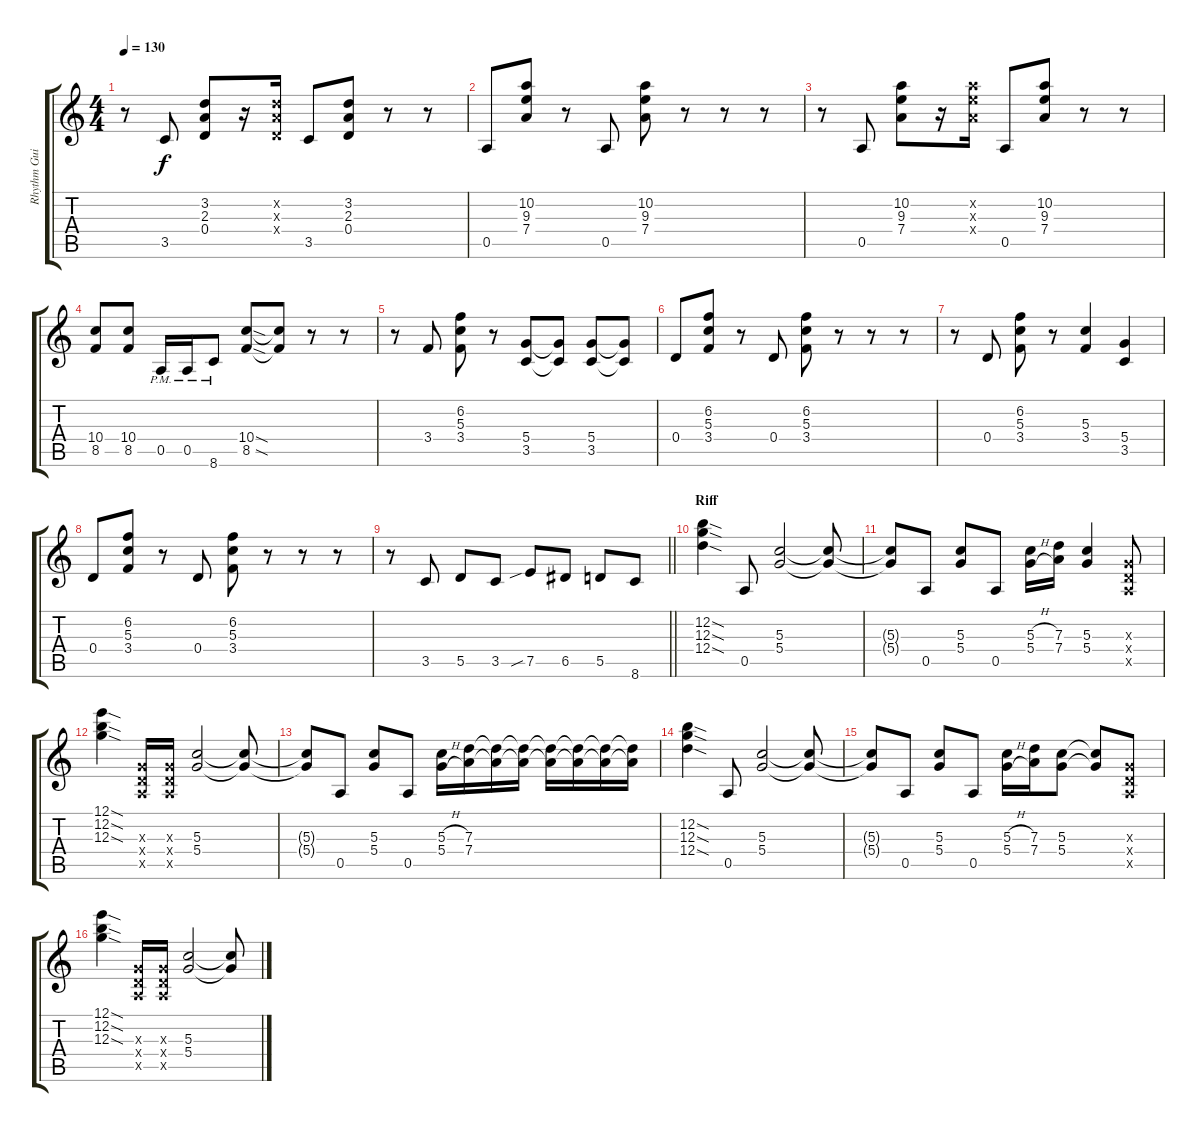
\track ("Rhythm Guitar" "Rhythm Gui") {instrument distortionguitar}
\staff {score tabs}
\tuning (E4 B3 G3 D3 A2 E2) {hide}
\ts (4 4)
\tempo 130
\clef g2
\ks c
r.8{dy f} 3.5.8 (3.2 2.3 0.4).8 r.16 (3.2{x} 2.3{x} 0.4{x}).16 3.5.8 (3.2 2.3 0.4).8 r.8 r.8 |
0.5.8 (10.2 9.3 7.4).8 r.8 0.5.8 (10.2 9.3 7.4).8 r.8 r.8 r.8 |
r.8 0.5.8 (10.2 9.3 7.4).8 r.16 (10.2{x} 9.3{x} 7.4{x}).16 0.5.8 (10.2 9.3 7.4).8 r.8 r.8 |
(10.4 8.5).8 (10.4 8.5).8 0.5{pm}.16 0.5{pm}.16 8.6{pm}.8 (10.4{sod} 8.5{sod}).8 (10.4{t} 8.5{t}).8 r.8 r.8 |
r.8 3.4.8 (6.2 5.3 3.4).8 r.8 (5.4 3.5).8 (5.4{t} 3.5{t}).8 (5.4 3.5).8 (5.4{t} 3.5{t}).8 |
0.4.8 (6.2 5.3 3.4).8 r.8 0.4.8 (6.2 5.3 3.4).8 r.8 r.8 r.8 |
r.8 0.4.8 (6.2 5.3 3.4).8 r.8 (5.3 3.4).4 (5.4 3.5).4 |
0.4.8 (6.2 5.3 3.4).8 r.8 0.4.8 (6.2 5.3 3.4).8 r.8 r.8 r.8 |
\barLineRight lightlight
r.8 3.5.8 5.5.8 3.5.8 7.5{sib}.8 6.5.8 5.5.8 8.6.8 |
\section ("" "Riff")
(12.2{sod} 12.3{sod} 12.4{sod}).4 0.5.8 (5.3 5.4).2 (5.3{t} 5.4{t}).8 |
(5.3{t} 5.4{t}).8 0.5.8 (5.3 5.4).8 0.5.8 (5.3{h} 5.4{h}).16 (7.3 7.4).16 (5.3 5.4).4 (0.3{x} 0.4{x} 0.5{x}).8 |
(12.1{sod} 12.2{sod} 12.3{sod}).4 (0.3{x} 0.4{x} 0.5{x}).16 (0.3{x} 0.4{x} 0.5{x}).16 (5.3 5.4).2 (5.3{t} 5.4{t}).8 |
(5.3{t} 5.4{t}).8 0.5.8 (5.3 5.4).8 0.5.8 (5.3{h} 5.4{h}).16 (7.3 7.4).16 (7.3{t} 7.4{t}).16 (7.3{t} 7.4{t}).16 (7.3{t} 7.4{t}).16 (7.3{t} 7.4{t}).16 (7.3{t} 7.4{t}).16 (7.3{t} 7.4{t}).16 |
(12.2{sod} 12.3{sod} 12.4{sod}).4 0.5.8 (5.3 5.4).2 (5.3{t} 5.4{t}).8 |
(5.3{t} 5.4{t}).8 0.5.8 (5.3 5.4).8 0.5.8 (5.3{h} 5.4{h}).16 (7.3 7.4).16 (5.3 5.4).8 (5.3{t} 5.4{t}).8 (0.3{x} 0.4{x} 0.5{x}).8 |
(12.1{sod} 12.2{sod} 12.3{sod}).4 (0.3{x} 0.4{x} 0.5{x}).16 (0.3{x} 0.4{x} 0.5{x}).16 (5.3 5.4).2 (5.3{t} 5.4{t}).8
